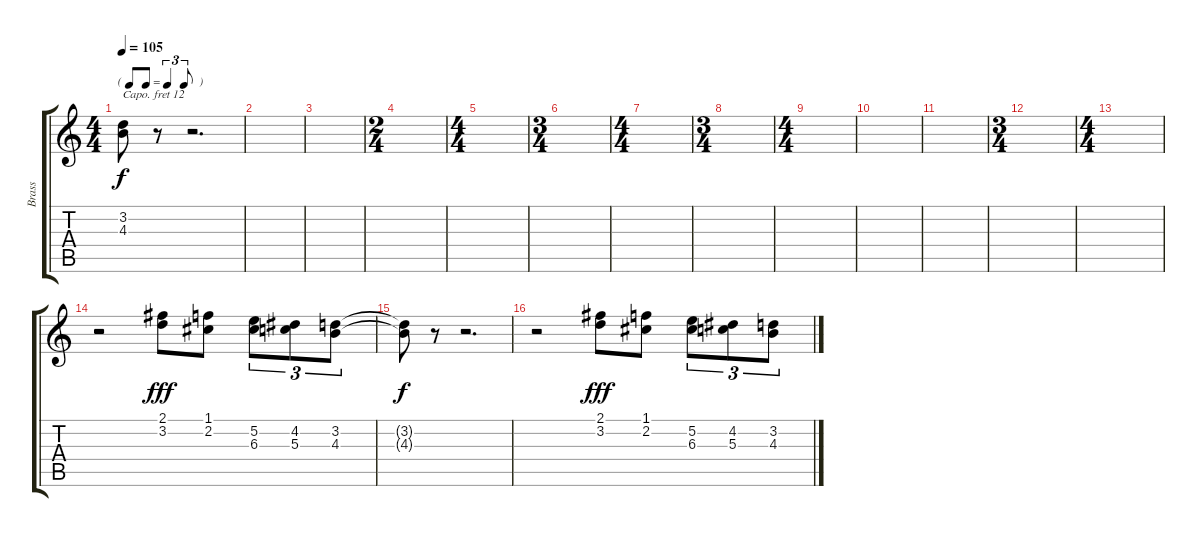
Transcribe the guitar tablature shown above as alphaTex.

\track ("Brass" "Brass") {instrument brasssection}
\staff {score tabs}
\capo 12
\tuning (E4 B3 G3 D3 A2 E2) {hide}
\ts (4 4)
\tf triplet8th
\tempo 105
\clef g2
\ks c
(3.2{t} 4.3{t}).8{dy f} r.8 r.2{d} |
|
|
\ts (2 4)
|
\ts (4 4)
|
\ts (3 4)
|
\ts (4 4)
|
\ts (3 4)
|
\ts (4 4)
|
|
|
\ts (3 4)
|
\ts (4 4)
|
r.2 (2.1 3.2).8{dy fff} (1.1 2.2).8 (5.2 6.3).8{tu (3 2)} (4.2 5.3).8{tu (3 2)} (3.2 4.3).8{tu (3 2)} |
(3.2{t} 4.3{t}).8{dy f} r.8 r.2{d} |
r.2 (2.1 3.2).8{dy fff} (1.1 2.2).8 (5.2 6.3).8{tu (3 2)} (4.2 5.3).8{tu (3 2)} (3.2 4.3).8{tu (3 2)}
